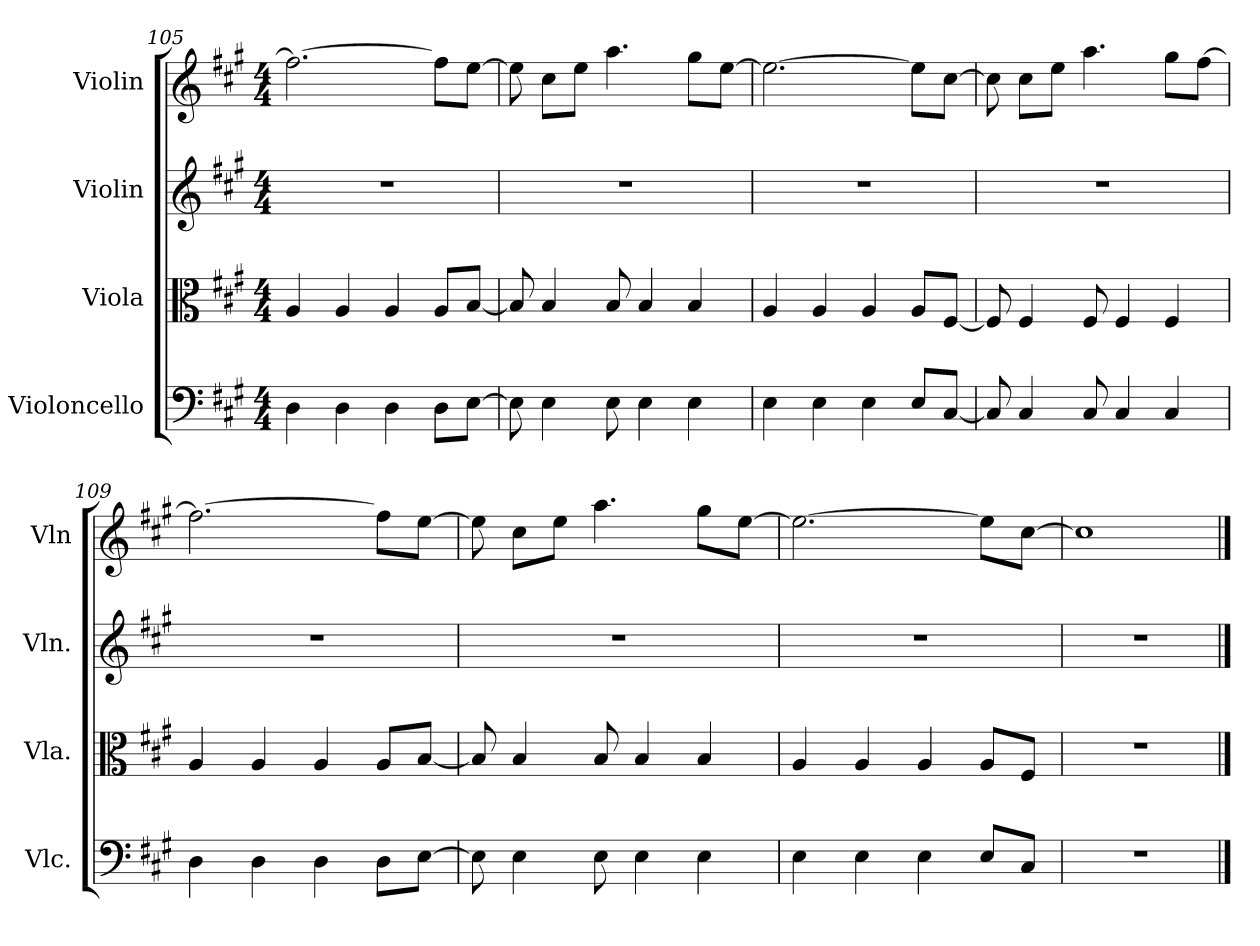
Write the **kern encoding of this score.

**kern	**kern	**kern	**kern
*part4	*part3	*part2	*part1
*staff4	*staff3	*staff2	*staff1
*I"Violoncello	*I"Viola	*I"Violin	*I"Violin
*I'Vlc.	*I'Vla.	*I'Vln.	*I'Vln
*clefF4	*clefC3	*clefG2	*clefG2
*k[f#c#g#]	*k[f#c#g#]	*k[f#c#g#]	*k[f#c#g#]
*M4/4	*M4/4	*M4/4	*M4/4
=105	=105	=105	=105
4D\	4A/	1r	2.ff#\_
4D\	4A/	.	.
4D\	4A/	.	.
8D\L	8A/L	.	8ff#\L]
[8E\J	[8B/J	.	[8ee\J
=106	=106	=106	=106
8E\]	8B/]	1r	8ee\]
4E\	4B/	.	8cc#\L
.	.	.	8ee\J
8E\	8B/	.	4.aa\
4E\	4B/	.	.
4E\	4B/	.	8gg#\L
.	.	.	[8ee\J
=107	=107	=107	=107
4E\	4A/	1r	2.ee\_
4E\	4A/	.	.
4E\	4A/	.	.
8E\L	8A/L	.	8ee\L]
[8C#/J	[8F#/J	.	[8cc#\J
=108	=108	=108	=108
8C#/]	8F#/]	1r	8cc#\]
4C#/	4F#/	.	8cc#\L
.	.	.	8ee\J
8C#/	8F#/	.	4.aa\
4C#/	4F#/	.	.
4C#/	4F#/	.	8gg#\L
.	.	.	[8ff#\J
=109	=109	=109	=109
4D\	4A/	1r	2.ff#\_
4D\	4A/	.	.
4D\	4A/	.	.
8D\L	8A/L	.	8ff#\L]
[8E\J	[8B/J	.	[8ee\J
=110	=110	=110	=110
8E\]	8B/]	1r	8ee\]
4E\	4B/	.	8cc#\L
.	.	.	8ee\J
8E\	8B/	.	4.aa\
4E\	4B/	.	.
4E\	4B/	.	8gg#\L
.	.	.	[8ee\J
=111	=111	=111	=111
4E\	4A/	1r	2.ee\_
4E\	4A/	.	.
4E\	4A/	.	.
8E\L	8A/L	.	8ee\L]
8C#/J	8F#/J	.	[8cc#\J
=112	=112	=112	=112
1r	1r	1r	1cc#]
==	==	==	==
*-	*-	*-	*-
